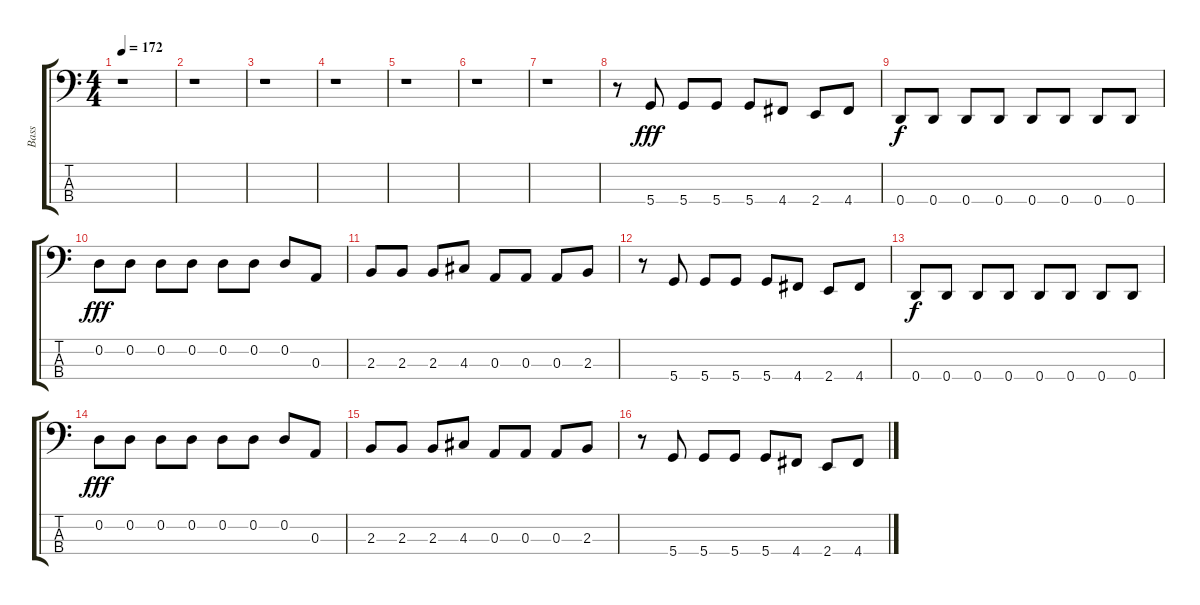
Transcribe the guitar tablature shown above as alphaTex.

\track ("Bass" "Bass") {instrument electricbassfinger}
\staff {score tabs}
\tuning (G2 D2 A1 D1) {hide}
\ts (4 4)
\tempo 172
\clef f4
\ks c
r.1{dy fff instrument electricbassfinger} |
r.1 |
r.1 |
r.1 |
r.1 |
r.1 |
r.1 |
r.8 5.4.8 5.4.8 5.4.8 5.4.8 4.4.8 2.4.8 4.4.8 |
0.4.8{dy f} 0.4.8 0.4.8 0.4.8 0.4.8 0.4.8 0.4.8 0.4.8 |
0.2.8{dy fff} 0.2.8 0.2.8 0.2.8 0.2.8 0.2.8 0.2.8 0.3.8 |
2.3.8 2.3.8 2.3.8 4.3.8 0.3.8 0.3.8 0.3.8 2.3.8 |
r.8 5.4.8 5.4.8 5.4.8 5.4.8 4.4.8 2.4.8 4.4.8 |
0.4.8{dy f} 0.4.8 0.4.8 0.4.8 0.4.8 0.4.8 0.4.8 0.4.8 |
0.2.8{dy fff} 0.2.8 0.2.8 0.2.8 0.2.8 0.2.8 0.2.8 0.3.8 |
2.3.8 2.3.8 2.3.8 4.3.8 0.3.8 0.3.8 0.3.8 2.3.8 |
r.8 5.4.8 5.4.8 5.4.8 5.4.8 4.4.8 2.4.8 4.4.8
